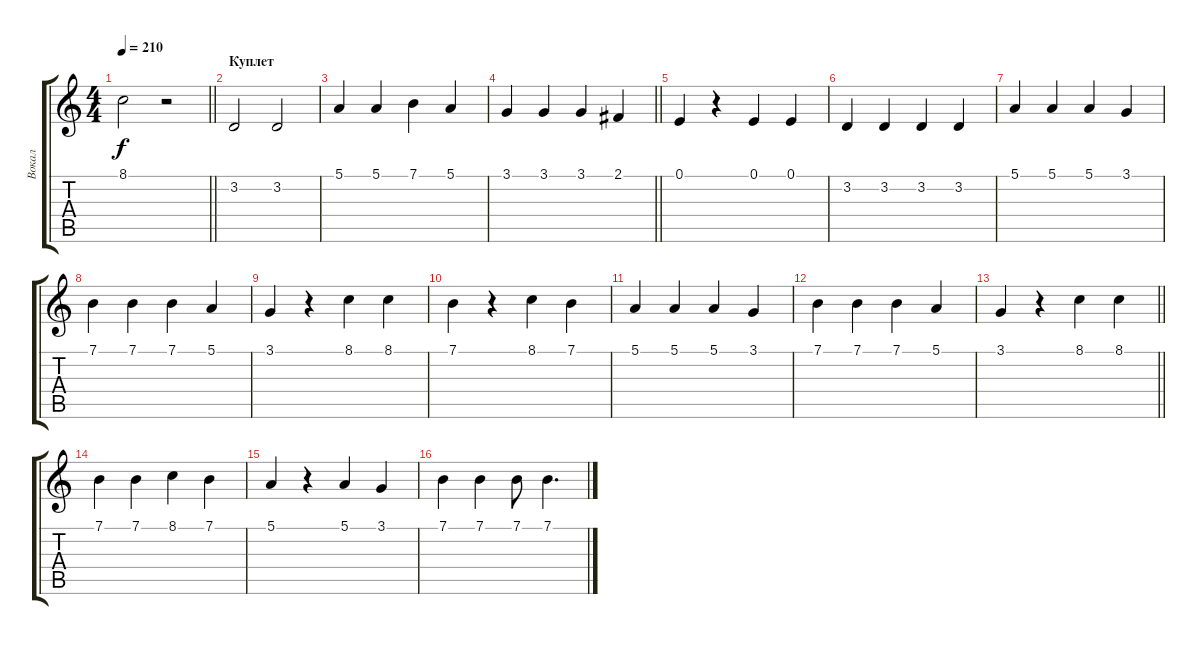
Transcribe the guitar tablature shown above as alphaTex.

\track ("Вокал" "Вокал") {instrument tenorsax}
\staff {score tabs}
\tuning (E4 B3 G3 D3 A2 E2) {hide}
\ts (4 4)
\tempo 210
\clef g2
\barLineRight lightlight
\ks c
8.1.2{dy f} r.2 |
\section ("" "Куплет")
3.2.2 3.2.2 |
5.1.4 5.1.4 7.1.4 5.1.4 |
\barLineRight lightlight
3.1.4 3.1.4 3.1.4 2.1.4 |
0.1.4 r.4 0.1.4 0.1.4 |
3.2.4 3.2.4 3.2.4 3.2.4 |
5.1.4 5.1.4 5.1.4 3.1.4 |
7.1.4 7.1.4 7.1.4 5.1.4 |
3.1.4 r.4 8.1.4 8.1.4 |
7.1.4 r.4 8.1.4 7.1.4 |
5.1.4 5.1.4 5.1.4 3.1.4 |
7.1.4 7.1.4 7.1.4 5.1.4 |
\barLineRight lightlight
3.1.4 r.4 8.1.4 8.1.4 |
7.1.4 7.1.4 8.1.4 7.1.4 |
5.1.4 r.4 5.1.4 3.1.4 |
7.1.4 7.1.4 7.1.8 7.1.4{d}
